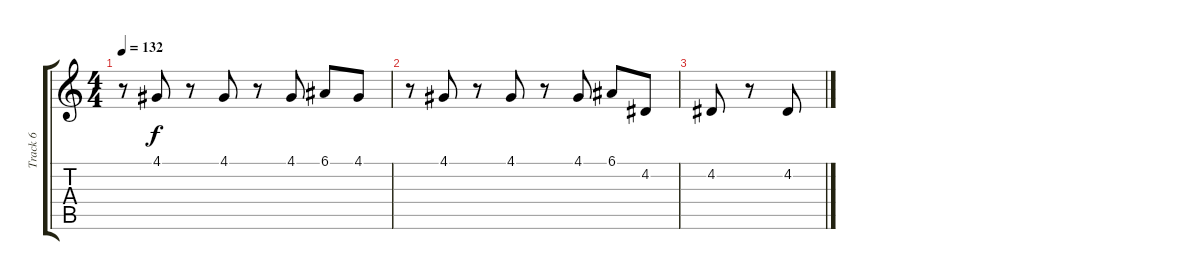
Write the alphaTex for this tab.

\track ("Track 6" "Track 6") {instrument lead1square}
\staff {score tabs}
\tuning (E4 B3 G3 D3 A2 E2) {hide}
\ts (4 4)
\tempo 132
\clef g2
\ks c
r.8{dy f} 4.1.8 r.8 4.1.8 r.8 4.1.8 6.1.8 4.1.8 |
r.8 4.1.8 r.8 4.1.8 r.8 4.1.8 6.1.8 4.2.8 |
4.2.8{volume 5} r.8 4.2.8{volume 3}
